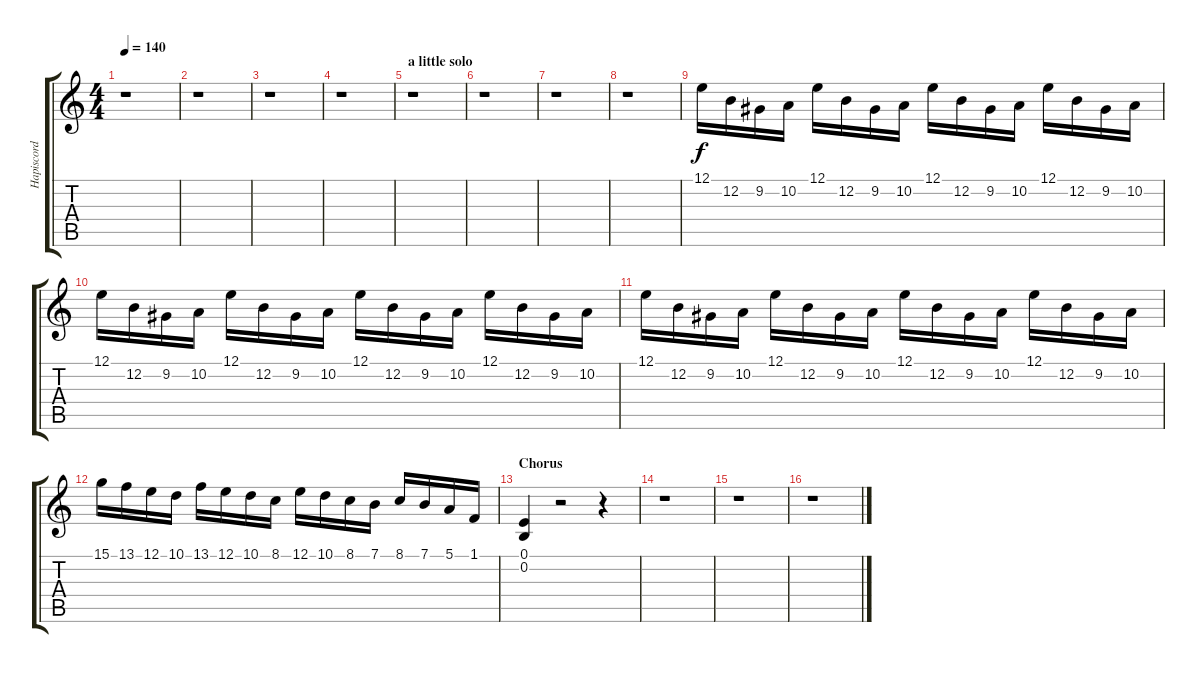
\track ("Hapiscord" "Hapiscord") {instrument harpsichord}
\staff {score tabs}
\tuning (E4 B3 G3 D3 A2 E2) {hide}
\ts (4 4)
\tempo 140
\clef g2
\ks c
r.1{dy f} |
r.1 |
r.1 |
r.1 |
\section ("" "a little solo")
r.1 |
r.1 |
r.1 |
r.1 |
12.1.16 12.2.16 9.2.16 10.2.16 12.1.16 12.2.16 9.2.16 10.2.16 12.1.16 12.2.16 9.2.16 10.2.16 12.1.16 12.2.16 9.2.16 10.2.16 |
12.1.16 12.2.16 9.2.16 10.2.16 12.1.16 12.2.16 9.2.16 10.2.16 12.1.16 12.2.16 9.2.16 10.2.16 12.1.16 12.2.16 9.2.16 10.2.16 |
12.1.16 12.2.16 9.2.16 10.2.16 12.1.16 12.2.16 9.2.16 10.2.16 12.1.16 12.2.16 9.2.16 10.2.16 12.1.16 12.2.16 9.2.16 10.2.16 |
15.1.16 13.1.16 12.1.16 10.1.16 13.1.16 12.1.16 10.1.16 8.1.16 12.1.16 10.1.16 8.1.16 7.1.16 8.1.16 7.1.16 5.1.16 1.1.16 |
\section ("" "Chorus")
(0.1 0.2).4 r.2 r.4 |
r.1 |
r.1 |
r.1
